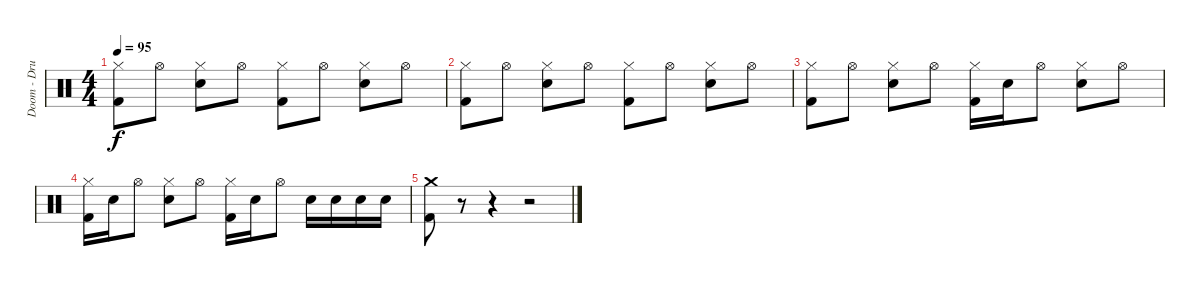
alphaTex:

\track ("Doom - Drums" "Doom - Dru") {instrument percussion}
\staff {score}
\articulation defaults
\ts (4 4)
\tempo 95
\clef neutral
\ks c
("Hi-Hat (closed)" "Kick (hit) 2").8{dy f} "Hi-Hat (open)".8 ("Hi-Hat (closed)" "Snare (hit) 2").8 "Hi-Hat (open)".8 ("Hi-Hat (closed)" "Kick (hit) 2").8 "Hi-Hat (open)".8 ("Hi-Hat (closed)" "Snare (hit) 2").8 "Hi-Hat (open)".8 |
("Hi-Hat (closed)" "Kick (hit) 2").8 "Hi-Hat (open)".8 ("Hi-Hat (closed)" "Snare (hit) 2").8 "Hi-Hat (open)".8 ("Hi-Hat (closed)" "Kick (hit) 2").8 "Hi-Hat (open)".8 ("Hi-Hat (closed)" "Snare (hit) 2").8 "Hi-Hat (open)".8 |
("Hi-Hat (closed)" "Kick (hit) 2").8 "Hi-Hat (open)".8 ("Hi-Hat (closed)" "Snare (hit) 2").8 "Hi-Hat (open)".8 ("Hi-Hat (closed)" "Kick (hit) 2").16 "Snare (hit) 2".16 "Hi-Hat (open)".8 ("Hi-Hat (closed)" "Snare (hit) 2").8 "Hi-Hat (open)".8 |
("Hi-Hat (closed)" "Kick (hit) 2").16 "Snare (hit) 2".16 "Hi-Hat (open)".8 ("Hi-Hat (closed)" "Snare (hit) 2").8 "Hi-Hat (open)".8 ("Hi-Hat (closed)" "Kick (hit) 2").16 "Snare (hit) 2".16 "Hi-Hat (open)".8 "Snare (hit) 2".16 "Snare (hit) 2".16 "Snare (hit) 2".16 "Snare (hit) 2".16 |
("Crash medium (hit)" "Kick (hit) 2").8 r.8 r.4 r.2
